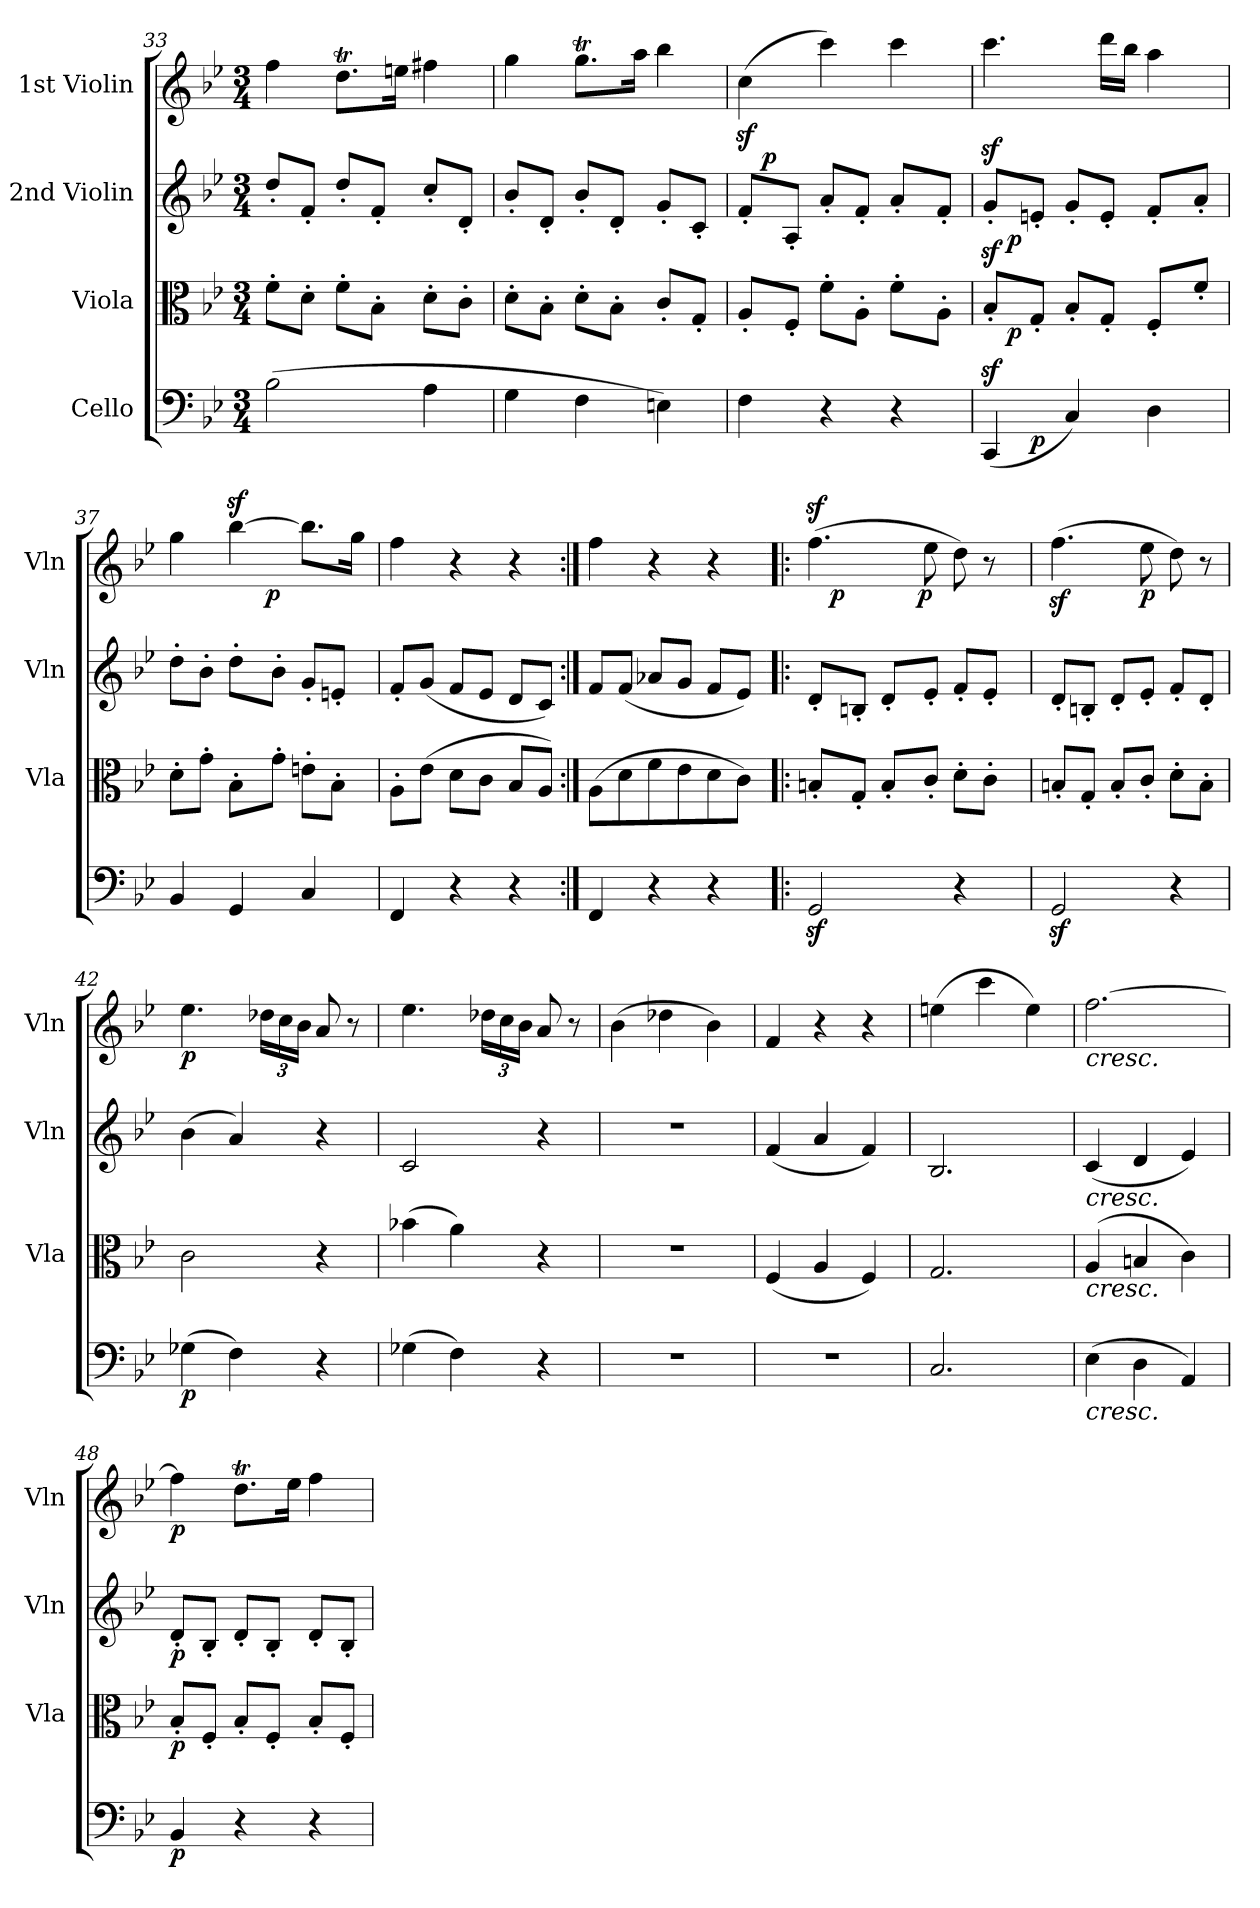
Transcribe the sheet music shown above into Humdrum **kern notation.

**kern	**dynam	**kern	**dynam	**kern	**dynam	**kern	**dynam
*part4	*part4	*part3	*part3	*part2	*part2	*part1	*part1
*staff4	*staff4	*staff3	*staff3	*staff2	*staff2	*staff1	*staff1
*I"Cello	*	*I"Viola	*	*I"2nd Violin	*	*I"1st Violin	*
*	*	*I'Vla	*	*I'Vln	*	*I'Vln	*
*clefF4	*	*clefC3	*	*clefG2	*	*clefG2	*
*k[b-e-]	*	*k[b-e-]	*	*k[b-e-]	*	*k[b-e-]	*
*B-:	*	*B-:	*	*B-:	*	*B-:	*
*M3/4	*	*M3/4	*	*M3/4	*	*M3/4	*
=33	=33	=33	=33	=33	=33	=33	=33
(2B-\	.	8f'>\L	.	8dd'</L	.	4ff\	.
.	.	8d'>\J	.	8f'</J	.	.	.
.	.	8f'>\L	.	8dd'</L	.	8.ddt\L	.
.	.	8B-'>\J	.	8f'</J	.	.	.
.	.	.	.	.	.	16een\Jk	.
4A\	.	8d'>\L	.	8cc'</L	.	4ff#X\	.
.	.	8c'>\J	.	8d'</J	.	.	.
=34	=34	=34	=34	=34	=34	=34	=34
4G\	.	8d'>\L	.	8b-'</L	.	4gg\	.
.	.	8B-'>\J	.	8d'</J	.	.	.
4F\	.	8d'>\L	.	8b-'</L	.	8.ggT\L	.
.	.	8B-'>\J	.	8d'</J	.	.	.
.	.	.	.	.	.	16aa\Jk	.
4En\)	.	8c'</L	.	8g'</L	.	4bb-\	.
.	.	8G'</J	.	8c'</J	.	.	.
=35	=35	=35	=35	=35	=35	=35	=35
*	*	*	*	*^	*	*	*
4F\	.	8A'</L	.	8f'</L	16ryy	.	(4ccz<\	.
!	!	!	!	!	!	!LO:DY:a	!	!
.	.	.	.	.	2ryy	p	.	.
.	.	8F'</J	.	8A'</J	.	.	.	.
4r	.	8f'>\L	.	8a'</L	.	.	4ccc\)	.
.	.	8A'>\J	.	8f'</J	.	.	.	.
4r	.	8f'>\L	.	8a'</L	.	.	4ccc\	.
.	.	.	.	.	8.ryy	.	.	.
.	.	8A'>\J	.	8f'</J	.	.	.	.
=36	=36	=36	=36	=36	=36	=36	=36	=36
*^	*	*^	*	*	*	*	*	*
(4CCz</	8ryy	.	8B-z<'</L	16ryy	.	8gz<'</L	16ryy	.	4.ccc\	.
!	!	!	!	!	!LO:DY:b	!	!	!LO:DY:b	!	!
.	.	.	.	2ryy	p	.	2ryy	p	.	.
!	!	!LO:DY:b	!	!	!	!	!	!	!	!
.	2ryy	p	8G'</J	.	.	8en'</J	.	.	.	.
4C/)	.	.	8B-'</L	.	.	8g'</L	.	.	.	.
.	.	.	8G'</J	.	.	8e'</J	.	.	16ddd\LL	.
.	.	.	.	.	.	.	.	.	16bb-\JJ	.
4D\	.	.	8F'</L	.	.	8f'</L	.	.	4aa\	.
.	.	.	.	8.ryy	.	.	8.ryy	.	.	.
.	8ryy	.	8f'</J	.	.	8a'</J	.	.	.	.
*v	*v	*	*	*	*	*v	*v	*	*	*
*	*	*v	*v	*	*	*	*	*
=37	=37	=37	=37	=37	=37	=37	=37
*	*	*	*	*	*	*^	*
4BB-/	.	8d'>\L	.	8dd'>\L	.	4gg\	3ryy	.
.	.	8g'>\J	.	8b-'>\J	.	.	.	.
4GG/	.	8B-'>\L	.	8dd'>\L	.	[4bb-z<\	.	.
.	.	.	.	.	.	.	48.ryy	.
!	!	!	!	!	!	!	!	!LO:DY:b
.	.	.	.	.	.	.	3ryy	p
.	.	8g'>\J	.	8b-'>\J	.	.	.	.
4C/	.	8en'>\L	.	8g'</L	.	8.bb-\L]	.	.
.	.	8B-'>\J	.	8en'</J	.	.	.	.
.	.	.	.	.	.	16gg\Jk	.	.
.	.	.	.	.	.	.	24ryy	.
.	.	.	.	.	.	.	96ryy	.
*	*	*	*	*	*	*v	*v	*
=38	=38	=38	=38	=38	=38	=38	=38
4FF/	.	8A'>\L	.	8f'</L	.	4ff\	.
.	.	(8e-\J	.	(8g/J	.	.	.
4r	.	8d\L	.	8f/L	.	4r	.
.	.	8c\J	.	8e-/J	.	.	.
4r	.	8B-/L	.	8d/L	.	4r	.
.	.	8A/J)	.	8c/J)	.	.	.
=39:|!	=39:|!	=39:|!	=39:|!	=39:|!	=39:|!	=39:|!	=39:|!
4FF/	.	(8A\L	.	8f/L	.	4ff\	.
.	.	8d\	.	(8f/J	.	.	.
4r	.	8f\	.	8a-X/L	.	4r	.
.	.	8e-\	.	8g/J	.	.	.
4r	.	8d\	.	8f/L	.	4r	.
.	.	8c\J)	.	8e-/J)	.	.	.
=40!|:	=40!|:	=40!|:	=40!|:	=40!|:	=40!|:	=40!|:	=40!|:
*	*	*	*	*	*	*^	*
*	*	*	*	*	*	*	*^	*
2GGz</	.	8Bn'</L	.	8d'</L	.	(4.ffz<\	24ryy	3ryy	.
.	.	.	.	.	.	.	96ryy	.	.
!	!	!	!	!	!	!	!	!	!LO:DY:b
.	.	.	.	.	.	.	3%2ryy	.	p
.	.	8G'</J	.	8Bn'</J	.	.	.	.	.
.	.	8B'</L	.	8d'</L	.	.	.	.	.
.	.	.	.	.	.	.	.	48.ryy	.
!	!	!	!	!	!	!	!	!	!LO:DY:b
.	.	.	.	.	.	.	.	3ryy	p
.	.	8c'</J	.	8e-'</J	.	8ee-\	.	.	.
4r	.	8d'>\L	.	8f'</L	.	8dd\)	.	.	.
.	.	8c'>\J	.	8e-'</J	.	8r	.	.	.
.	.	.	.	.	.	.	.	24ryy	.
.	.	.	.	.	.	.	48.ryy	.	.
.	.	.	.	.	.	.	.	96ryy	.
*	*	*	*	*	*	*v	*v	*v	*
=41	=41	=41	=41	=41	=41	=41	=41
2GGz</	.	8Bn'</L	.	8d'</L	.	(4.ffz<\	.
.	.	8G'</J	.	8Bn'</J	.	.	.
.	.	8B'</L	.	8d'</L	.	.	.
!	!	!	!	!	!	!	!LO:DY:b
.	.	8c'</J	.	8e-'</J	.	8ee-\	p
4r	.	8d'>\L	.	8f'</L	.	8dd\)	.
.	.	8B'>\J	.	8d'</J	.	8r	.
=42	=42	=42	=42	=42	=42	=42	=42
!	!LO:DY:b	!	!	!	!	!	!LO:DY:b
(4G-X\	p	2c\	.	(4b-\	.	4.ee-\	p
4F\)	.	.	.	4a/)	.	.	.
.	.	.	.	.	.	24dd-X\LL	.
.	.	.	.	.	.	24cc\	.
.	.	.	.	.	.	24b-\JJ	.
4r	.	4r	.	4r	.	8a/	.
.	.	.	.	.	.	8r	.
=43	=43	=43	=43	=43	=43	=43	=43
(4G-X\	.	(4b-X\	.	2c/	.	4.ee-\	.
4F\)	.	4a\)	.	.	.	.	.
.	.	.	.	.	.	24dd-X\LL	.
.	.	.	.	.	.	24cc\	.
.	.	.	.	.	.	24b-\JJ	.
4r	.	4r	.	4r	.	8a/	.
.	.	.	.	.	.	8r	.
=44	=44	=44	=44	=44	=44	=44	=44
2.r	.	2.r	.	2.r	.	(4b-\	.
.	.	.	.	.	.	4dd-X\	.
.	.	.	.	.	.	4b-\)	.
=45	=45	=45	=45	=45	=45	=45	=45
2.r	.	(4F/	.	(4f/	.	4f/	.
.	.	4A/	.	4a/	.	4r	.
.	.	4F/)	.	4f/)	.	4r	.
=46	=46	=46	=46	=46	=46	=46	=46
2.C/	.	2.G/	.	2.B-/	.	(4een\	.
.	.	.	.	.	.	4ccc\	.
.	.	.	.	.	.	4ee\)	.
=47	=47	=47	=47	=47	=47	=47	=47
!	!	!	!	!	!	!LO:TX:b:i:t=cresc.	!
!	!	!	!	!LO:TX:b:i:t=cresc.	!	!	!
!	!	!LO:TX:b:i:t=cresc.	!	!	!	!	!
!LO:TX:b:i:t=cresc.	!	!	!	!	!	!	!
(4E-\	.	(4A/	.	(4c/	.	[2.ff\	.
4D\	.	4Bn/	.	4d/	.	.	.
4AA/)	.	4c\)	.	4e-/)	.	.	.
=48	=48	=48	=48	=48	=48	=48	=48
!	!LO:DY:b	!	!LO:DY:b	!	!LO:DY:b	!	!LO:DY:b
4BB-/	p	8B-'</L	p	8d'</L	p	4ff\]	p
.	.	8F'</J	.	8B-'</J	.	.	.
4r	.	8B-'</L	.	8d'</L	.	8.ddt\L	.
.	.	8F'</J	.	8B-'</J	.	.	.
.	.	.	.	.	.	16ee-\Jk	.
4r	.	8B-'</L	.	8d'</L	.	4ff\	.
.	.	8F'</J	.	8B-'</J	.	.	.
=	=	=	=	=	=	=	=
*-	*-	*-	*-	*-	*-	*-	*-
